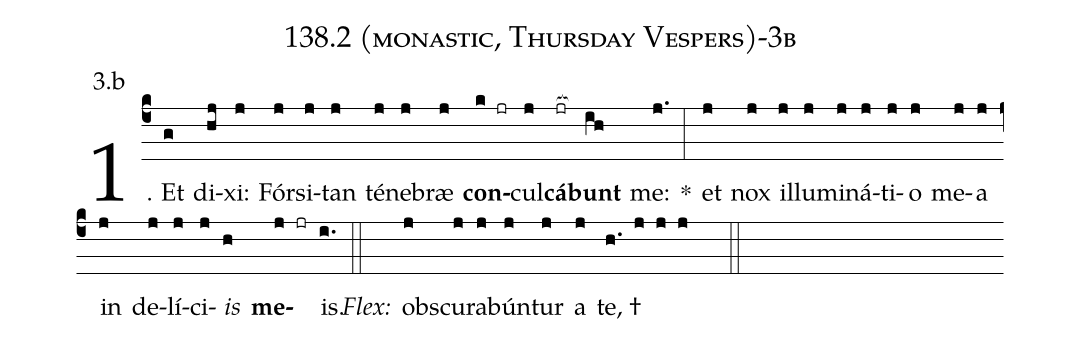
name: 138.2 (monastic, Thursday Vespers)-3b;
annotation: 3.b;
%%
(c4)1. Et(g) di(hj)xi:(j) Fór(j)si(j)tan(j) té(j)ne(j)bræ(j) <b>con</b>(k jr)cul(j)<b>cá</b>(jr[ocb:1{])<b>bunt</b>(ih[ocb:0}]) me:(j.) *(:) et(j) nox(j) il(j)lu(j)mi(j)ná(j)ti(j)o(j) me(j)a(j) in(j) de(j)lí(j)ci(j)<i>is</i>(h) <b>me</b>(j jr)is.(i.) (::)
<i>Flex:</i>()  obs(j)cu(j)ra(j)bún(j)tur(j) a(j) te, †(h. j j j  ::)
